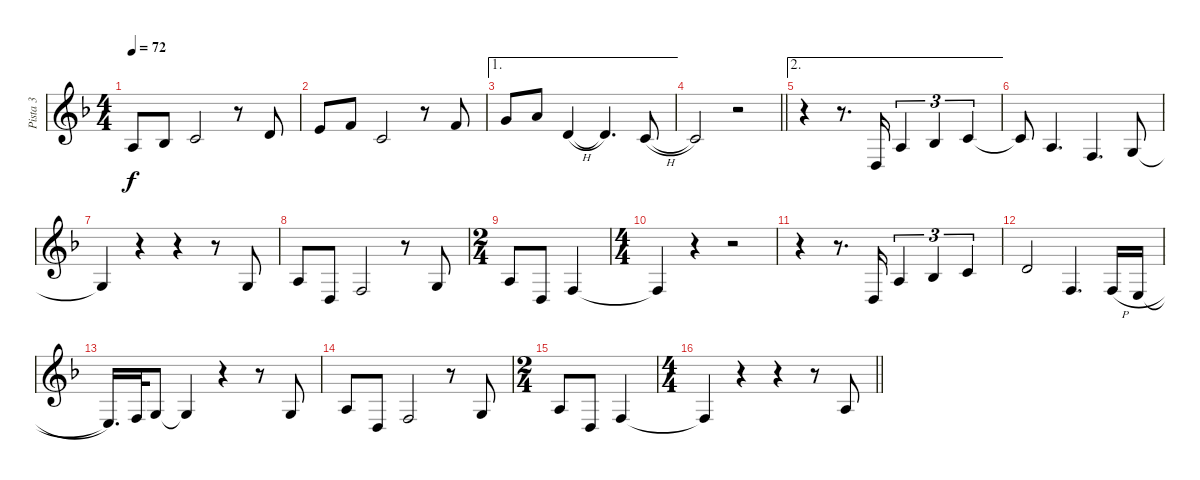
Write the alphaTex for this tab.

\track ("Pista 3" "Pista 3") {instrument clarinet}
\staff {score}
\tuning (E4 B3 G3 D3 A2 E2) {hide}
\ts (4 4)
\tempo 72
\clef g2
\ks f
2.3.8{dy f} 3.3.8 1.2.2 r.8 3.2.8 |
0.1.8 1.1.8 1.2.2 r.8 1.1.8 |
\ae 1
3.1.8 5.1.8 3.2{h}.4 3.2{t}.4{d} 1.2{h}.8 |
\barLineRight lightlight
1.2{t}.2 r.2 |
\ae 2
r.4 r.8{d} 0.4.16 2.3.4{tu (3 2)} 3.3.4{tu (3 2)} 1.2.4{tu (3 2)} |
1.2{t}.8 2.3.4{d} 3.4.4{d} 0.3.8 |
0.3{t}.4 r.4 r.4 r.8 0.3.8 |
2.3.8 0.4.8 3.4.2 r.8 0.3.8 |
\ts (2 4)
2.3.8 0.4.8 3.4.4 |
\ts (4 4)
3.4{t}.4 r.4 r.2 |
r.4 r.8{d} 0.4.16 2.3.4{tu (3 2)} 3.3.4{tu (3 2)} 1.2.4{tu (3 2)} |
3.2.2 3.4.4{d} 3.4{h}.16 2.4{h}.16 |
2.4{t}.16{d} 3.4.32 0.3.8 0.3{t}.4 r.4 r.8 0.3.8 |
2.3.8 0.4.8 3.4.2 r.8 0.3.8 |
\ts (2 4)
2.3.8 0.4.8 3.4.4 |
\ts (4 4)
\barLineRight lightlight
3.4{t}.4 r.4 r.4 r.8 2.3.8
